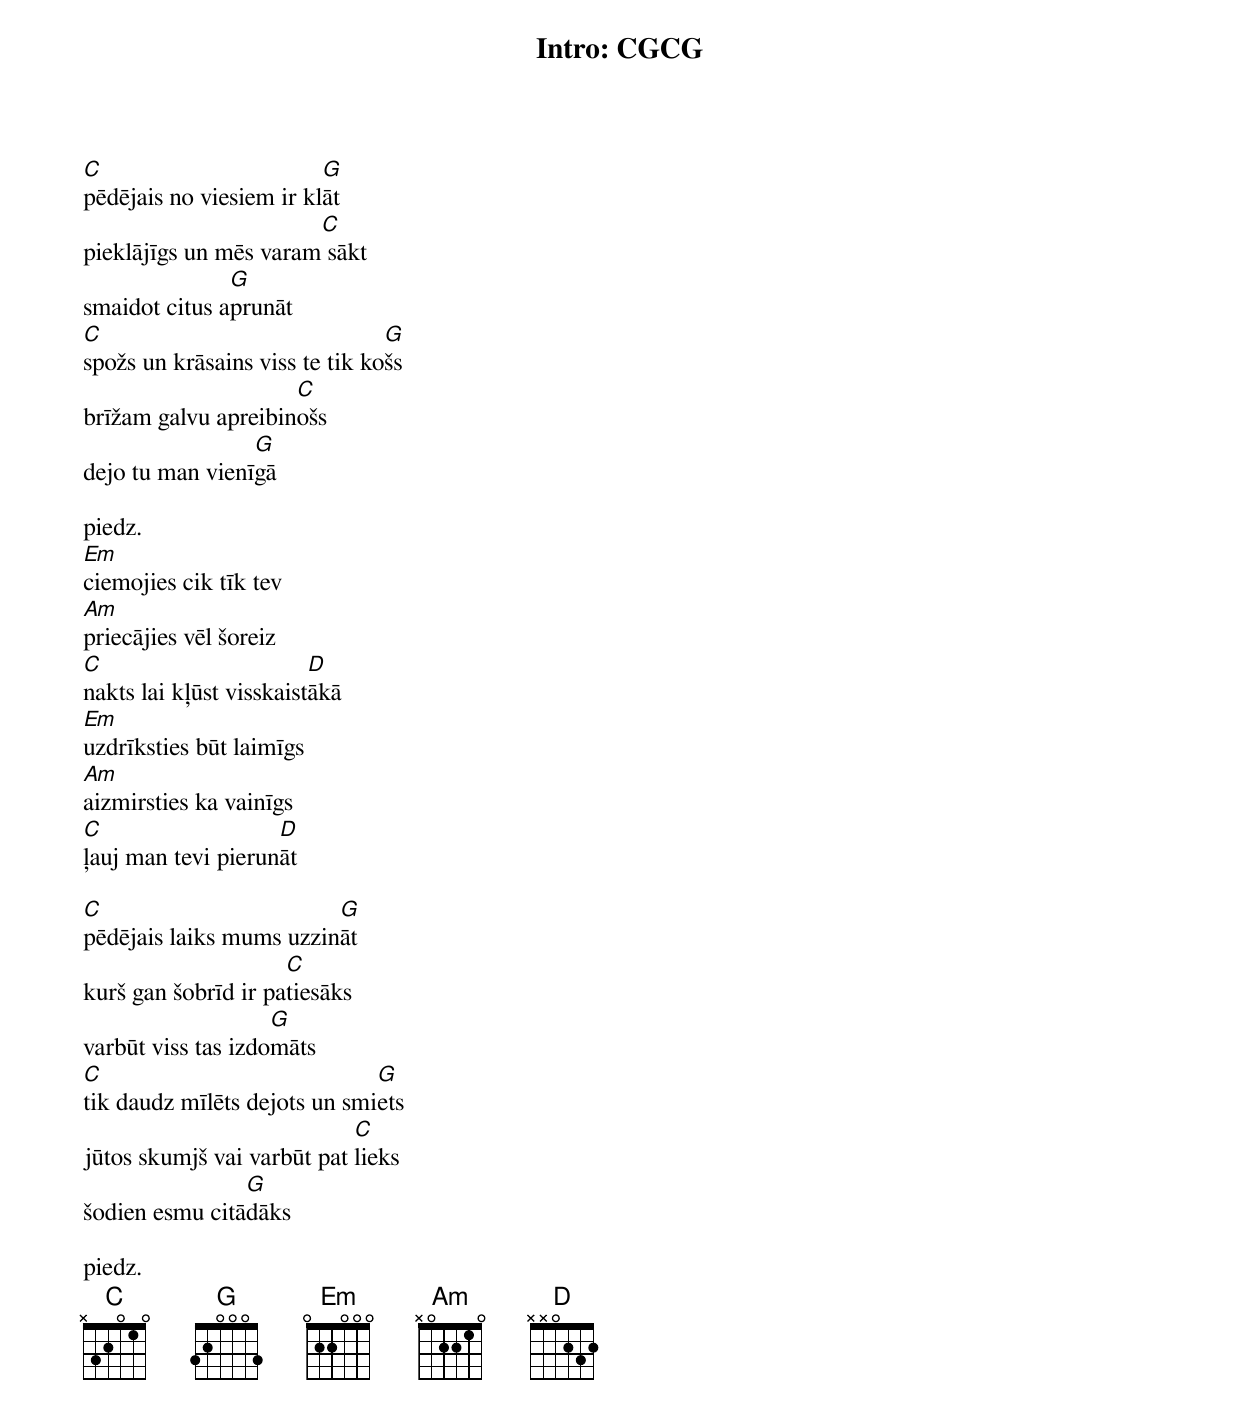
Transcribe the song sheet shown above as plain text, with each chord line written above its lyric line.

Intro: CGCG

C                        G
pēdējais no viesiem ir klāt
                       C
pieklājīgs un mēs varam sākt
               G
smaidot citus aprunāt
C                               G
spožs un krāsains viss te tik košs
                     C
brīžam galvu apreibinošs
                 G
dejo tu man vienīgā

piedz.
Em
ciemojies cik tīk tev
Am
priecājies vēl šoreiz
C                        D
nakts lai kļūst visskaistākā
Em
uzdrīksties būt laimīgs
Am
aizmirsties ka vainīgs
C                   D
ļauj man tevi pierunāt

C                        G
pēdējais laiks mums uzzināt
                     C
kurš gan šobrīd ir patiesāks
                    G
varbūt viss tas izdomāts
C                             G
tik daudz mīlēts dejots un smiets
                            C
jūtos skumjš vai varbūt pat lieks
                G
šodien esmu citādāks

piedz.
